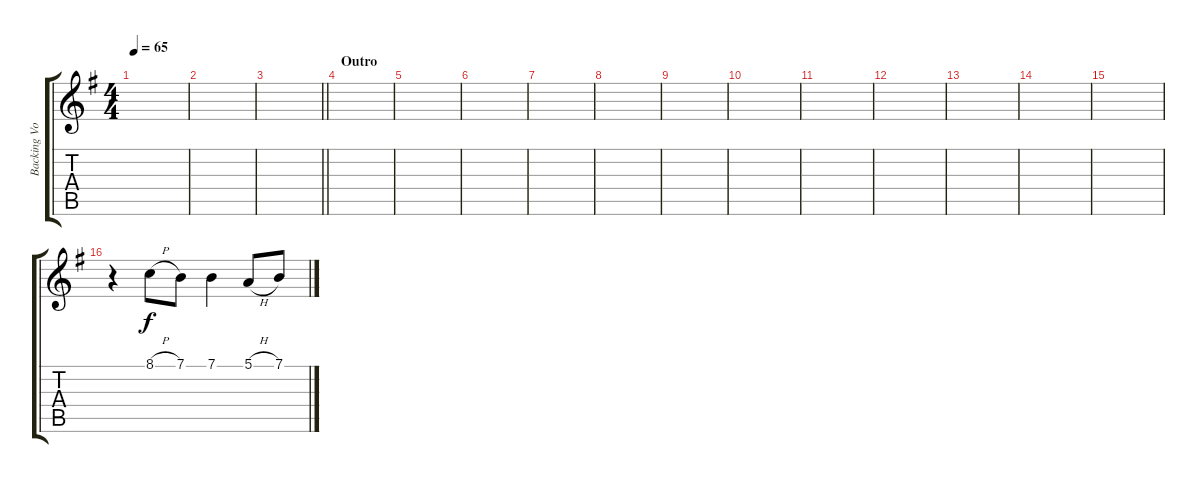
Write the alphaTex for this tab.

\track ("Backing Vocals - Ben Johnston" "Backing Vo") {instrument altosax}
\staff {score tabs}
\tuning (E4 B3 G3 D3 A2 E2) {hide}
\ts (4 4)
\tempo 65
\clef g2
\ks g
|
|
\barLineRight lightlight
|
\section ("" "Outro")
|
|
|
|
|
|
|
|
|
|
|
|
r.4 8.1{h}.8 7.1.8 7.1.4 5.1{h}.8 7.1.8
